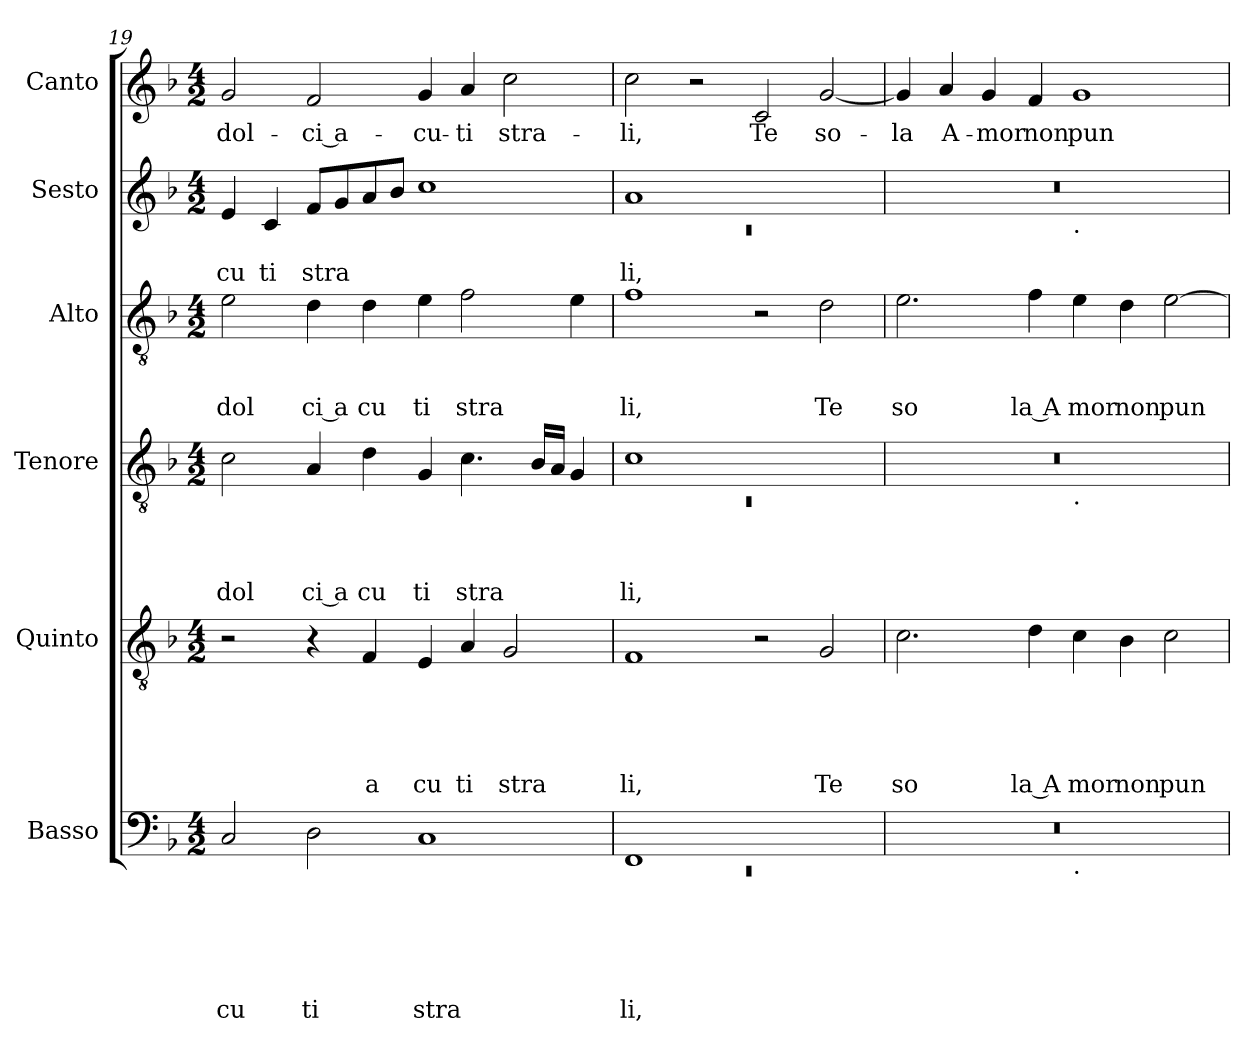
**kern	**text	**text	**text	**text	**text	**text	**kern	**text	**text	**text	**text	**text	**kern	**text	**text	**text	**text	**kern	**text	**text	**text	**kern	**text	**text	**kern	**text
*part6	*part6	*part6	*part6	*part6	*part6	*part6	*part5	*part5	*part5	*part5	*part5	*part5	*part4	*part4	*part4	*part4	*part4	*part3	*part3	*part3	*part3	*part2	*part2	*part2	*part1	*part1
*staff6	*staff6	*staff6	*staff6	*staff6	*staff6	*staff6	*staff5	*staff5	*staff5	*staff5	*staff5	*staff5	*staff4	*staff4	*staff4	*staff4	*staff4	*staff3	*staff3	*staff3	*staff3	*staff2	*staff2	*staff2	*staff1	*staff1
*I"Basso	*	*	*	*	*	*	*I"Quinto	*	*	*	*	*	*I"Tenore	*	*	*	*	*I"Alto	*	*	*	*I"Sesto	*	*	*I"Canto	*
*clefF4	*	*	*	*	*	*	*clefGv2	*	*	*	*	*	*clefGv2	*	*	*	*	*clefGv2	*	*	*	*clefG2	*	*	*clefG2	*
*ITrd-3c-5	*	*	*	*	*	*	*ITrd-3c-5	*	*	*	*	*	*	*	*	*	*	*ITrd-3c-5	*	*	*	*ITrd-3c-5	*	*	*ITrd-3c-5	*
*k[b-e-]	*	*	*	*	*	*	*k[b-e-]	*	*	*	*	*	*k[b-]	*	*	*	*	*k[b-e-]	*	*	*	*k[b-e-]	*	*	*k[b-e-]	*
*B-:	*	*	*	*	*	*	*B-:	*	*	*	*	*	*F:	*	*	*	*	*B-:	*	*	*	*B-:	*	*	*B-:	*
*M4/2	*	*	*	*	*	*	*M4/2	*	*	*	*	*	*M4/2	*	*	*	*	*M4/2	*	*	*	*M4/2	*	*	*M4/2	*
=19	=19	=19	=19	=19	=19	=19	=19	=19	=19	=19	=19	=19	=19	=19	=19	=19	=19	=19	=19	=19	=19	=19	=19	=19	=19	=19
!	!	!	!	!	!	!LO:LY:b	!	!	!	!	!	!	!	!	!	!	!LO:LY:b	!	!	!	!LO:LY:b	!	!	!LO:LY:b	!	!LO:LY:b
2F/	.	.	.	.	.	cu	2r	.	.	.	.	.	2c\	.	.	.	dol	2a\	.	.	dol	4a/	.	cu	2cc/	dol-
!	!	!	!	!	!	!	!	!	!	!	!	!	!	!	!	!	!	!	!	!	!	!	!	!LO:LY:b	!	!
.	.	.	.	.	.	.	.	.	.	.	.	.	.	.	.	.	.	.	.	.	.	4f/	.	ti	.	.
!	!	!	!	!	!	!LO:LY:b	!	!	!	!	!	!	!	!	!	!	!LO:LY:b:rj	!	!	!	!LO:LY:b:rj	!	!	!LO:LY:b	!	!LO:LY:b:rj
2G\	.	.	.	.	.	ti	4r	.	.	.	.	.	4A/	.	.	.	ci a	4g\	.	.	ci a	8b-/L	.	stra	2b-/	-ci a-
.	.	.	.	.	.	.	.	.	.	.	.	.	.	.	.	.	.	.	.	.	.	(8cc/	.	.	.	.
!	!	!	!	!	!	!	!	!	!	!	!	!LO:LY:b	!	!	!	!	!LO:LY:b	!	!	!	!LO:LY:b	!	!	!	!	!
.	.	.	.	.	.	.	4B-/	.	.	.	.	a	4d\	.	.	.	cu	4g\	.	.	cu	8dd/	.	.	.	.
.	.	.	.	.	.	.	.	.	.	.	.	.	.	.	.	.	.	.	.	.	.	8ee-/J	.	.	.	.
!	!	!	!	!	!	!LO:LY:b	!	!	!	!	!	!LO:LY:b	!	!	!	!	!LO:LY:b	!	!	!	!LO:LY:b	!	!	!	!	!LO:LY:b
1F	.	.	.	.	.	stra	4A/	.	.	.	.	cu	4G/	.	.	.	ti	4a\	.	.	ti	1ff	.	.	4cc/	-cu-
!	!	!	!	!	!	!	!	!	!	!	!	!LO:LY:b	!	!	!	!	!LO:LY:b	!	!	!	!LO:LY:b	!	!	!	!	!LO:LY:b
.	.	.	.	.	.	.	4d/	.	.	.	.	ti	4.c\	.	.	.	stra	2b-\	.	.	stra	.	.	.	4dd/	-ti
!	!	!	!	!	!	!	!	!	!	!	!	!LO:LY:b	!	!	!	!	!	!	!	!	!	!	!	!	!	!LO:LY:b
.	.	.	.	.	.	.	2c/	.	.	.	.	stra	.	.	.	.	.	.	.	.	.	.	.	.	2ff\	stra-
.	.	.	.	.	.	.	.	.	.	.	.	.	16B-/LL	.	.	.	.	.	.	.	.	.	.	.	.	.
.	.	.	.	.	.	.	.	.	.	.	.	.	16A/JJ	.	.	.	.	.	.	.	.	.	.	.	.	.
.	.	.	.	.	.	.	.	.	.	.	.	.	4G/	.	.	.	.	4a\	.	.	.	.	.	.	.	.
=20	=20	=20	=20	=20	=20	=20	=20	=20	=20	=20	=20	=20	=20	=20	=20	=20	=20	=20	=20	=20	=20	=20	=20	=20	=20	=20
*^	*	*	*	*	*	*	*	*	*	*	*	*	*^	*	*	*	*	*	*	*	*	*^	*	*	*	*
!	!LO:N:vis=1	!	!	!	!	!	!LO:LY:b	!	!	!	!	!	!LO:LY:b	!	!LO:N:vis=1	!	!	!	!LO:LY:b	!	!	!	!LO:LY:b	!	!LO:N:vis=1	!	!LO:LY:b	!	!LO:LY:b
1BB-	0rEE	.	.	.	.	.	li,	1B-	.	.	.	.	li,	1c	0rC	.	.	.	li,	1b-	.	.	li,	1dd	0rc	.	li,	2ff\	-li,
.	.	.	.	.	.	.	.	.	.	.	.	.	.	.	.	.	.	.	.	.	.	.	.	.	.	.	.	2r	.
!	!	!	!	!	!	!	!	!	!	!	!	!	!	!	!	!	!	!	!	!	!	!	!	!	!	!	!	!	!LO:LY:b
1ryy	.	.	.	.	.	.	.	2r	.	.	.	.	.	1ryy	.	.	.	.	.	2r	.	.	.	1ryy	.	.	.	2f/	Te
!	!	!	!	!	!	!	!	!	!	!	!	!	!LO:LY:b	!	!	!	!	!	!	!	!	!	!LO:LY:b	!	!	!	!	!	!LO:LY:b
.	.	.	.	.	.	.	.	2c/	.	.	.	.	Te	.	.	.	.	.	.	2g\	.	.	Te	.	.	.	.	[<2cc/	so-
=21	=21	=21	=21	=21	=21	=21	=21	=21	=21	=21	=21	=21	=21	=21	=21	=21	=21	=21	=21	=21	=21	=21	=21	=21	=21	=21	=21	=21	=21
!	!	!	!	!	!	!	!	!	!	!	!	!	!LO:LY:b	!	!	!	!	!	!	!	!	!	!LO:LY:b	!	!	!	!	!	!LO:LY:b
0r	1ryy	.	.	.	.	.	.	2.f\	.	.	.	.	so	0r	1ryy	.	.	.	.	2.a\	.	.	so	0r	1ryy	.	.	4cc/]	-la
!	!	!	!	!	!	!	!	!	!	!	!	!	!	!	!	!	!	!	!	!	!	!	!	!	!	!	!	!	!LO:LY:b
.	.	.	.	.	.	.	.	.	.	.	.	.	.	.	.	.	.	.	.	.	.	.	.	.	.	.	.	4dd/	A-
!	!	!	!	!	!	!	!	!	!	!	!	!	!	!	!	!	!	!	!	!	!	!	!	!	!	!	!	!	!LO:LY:b
.	.	.	.	.	.	.	.	.	.	.	.	.	.	.	.	.	.	.	.	.	.	.	.	.	.	.	.	4cc/	-mor
!	!	!	!	!	!	!	!	!	!	!	!	!	!LO:LY:b:rj	!	!	!	!	!	!	!	!	!	!LO:LY:b:rj	!	!	!	!	!	!LO:LY:b
.	.	.	.	.	.	.	.	4g\	.	.	.	.	la A	.	.	.	.	.	.	4b-\	.	.	la A	.	.	.	.	4b-/	non
!	!	!	!	!	!	!	!	!	!	!	!	!	!	!	!	!	!	!	!	!	!	!	!	!	!LO:TX:b:t=.	!	!	!	!
!	!	!	!	!	!	!	!	!	!	!	!	!	!	!	!LO:TX:b:t=.	!	!	!	!	!	!	!	!	!	!	!	!	!	!
!	!LO:TX:b:t=.	!	!	!	!	!	!	!	!	!	!	!	!	!	!	!	!	!	!	!	!	!	!	!	!	!	!	!	!
!	!	!	!	!	!	!	!	!	!	!	!	!	!LO:LY:b	!	!	!	!	!	!	!	!	!	!LO:LY:b	!	!	!	!	!	!LO:LY:b
.	1ryy	.	.	.	.	.	.	4f\	.	.	.	.	mor	.	1ryy	.	.	.	.	4a\	.	.	mor	.	1ryy	.	.	1cc	pun-
!	!	!	!	!	!	!	!	!	!	!	!	!	!LO:LY:b	!	!	!	!	!	!	!	!	!	!LO:LY:b	!	!	!	!	!	!
.	.	.	.	.	.	.	.	4e-\	.	.	.	.	non	.	.	.	.	.	.	4g\	.	.	non	.	.	.	.	.	.
!	!	!	!	!	!	!	!	!	!	!	!	!	!LO:LY:b	!	!	!	!	!	!	!	!	!	!LO:LY:b	!	!	!	!	!	!
.	.	.	.	.	.	.	.	2f\	.	.	.	.	pun	.	.	.	.	.	.	[>2a\	.	.	pun	.	.	.	.	.	.
*v	*v	*	*	*	*	*	*	*	*	*	*	*	*	*v	*v	*	*	*	*	*	*	*	*	*v	*v	*	*	*	*
=	=	=	=	=	=	=	=	=	=	=	=	=	=	=	=	=	=	=	=	=	=	=	=	=	=	=
*-	*-	*-	*-	*-	*-	*-	*-	*-	*-	*-	*-	*-	*-	*-	*-	*-	*-	*-	*-	*-	*-	*-	*-	*-	*-	*-
